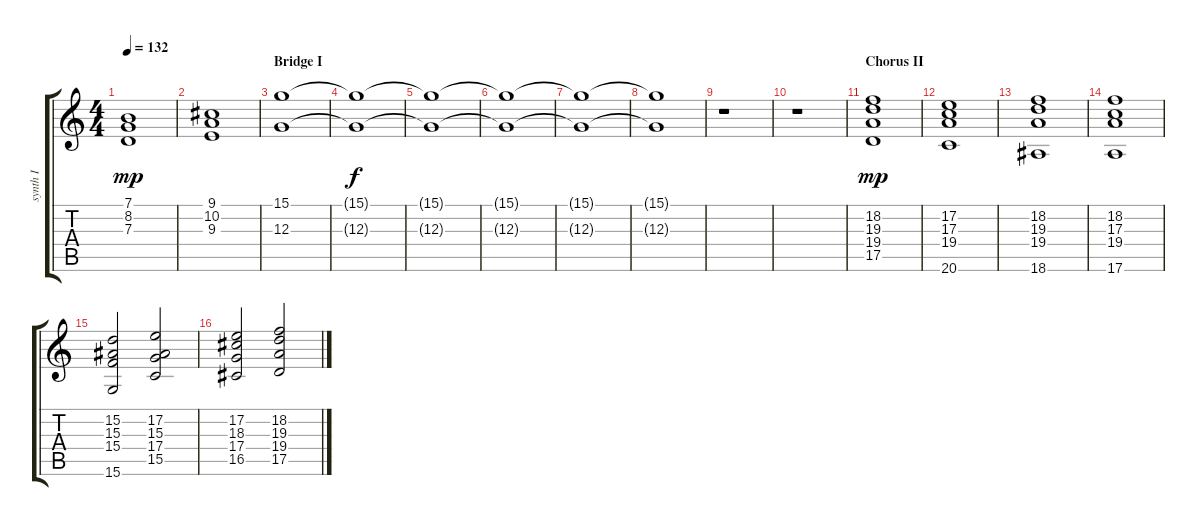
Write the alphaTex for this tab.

\track ("synth I" "synth I") {instrument pad7halo}
\staff {score tabs}
\tuning (E4 B3 G3 D3 A2 E2) {hide}
\ts (4 4)
\tempo 132
\clef g2
\ks c
(7.1 8.2 7.3).1{dy mp} |
(9.1 10.2 9.3).1 |
\section ("" "Bridge I")
(15.1 12.3).1{instrument pad8sweep} |
(15.1{t} 12.3{t}).1{dy f} |
(15.1{t} 12.3{t}).1 |
(15.1{t} 12.3{t}).1 |
(15.1{t} 12.3{t}).1 |
(15.1{t} 12.3{t}).1 |
r.1 |
r.1 |
\section ("" "Chorus II")
(18.2 19.3 19.4 17.5).1{dy mp instrument pad4choir} |
(17.2 17.3 19.4 20.6).1 |
(18.2 19.3 19.4 18.6).1 |
(18.2 17.3 19.4 17.6).1 |
(15.2 15.3 15.4 15.6).2 (17.2 15.3 17.4 15.5).2 |
(17.2 18.3 17.4 16.5).2 (18.2 19.3 19.4 17.5).2
